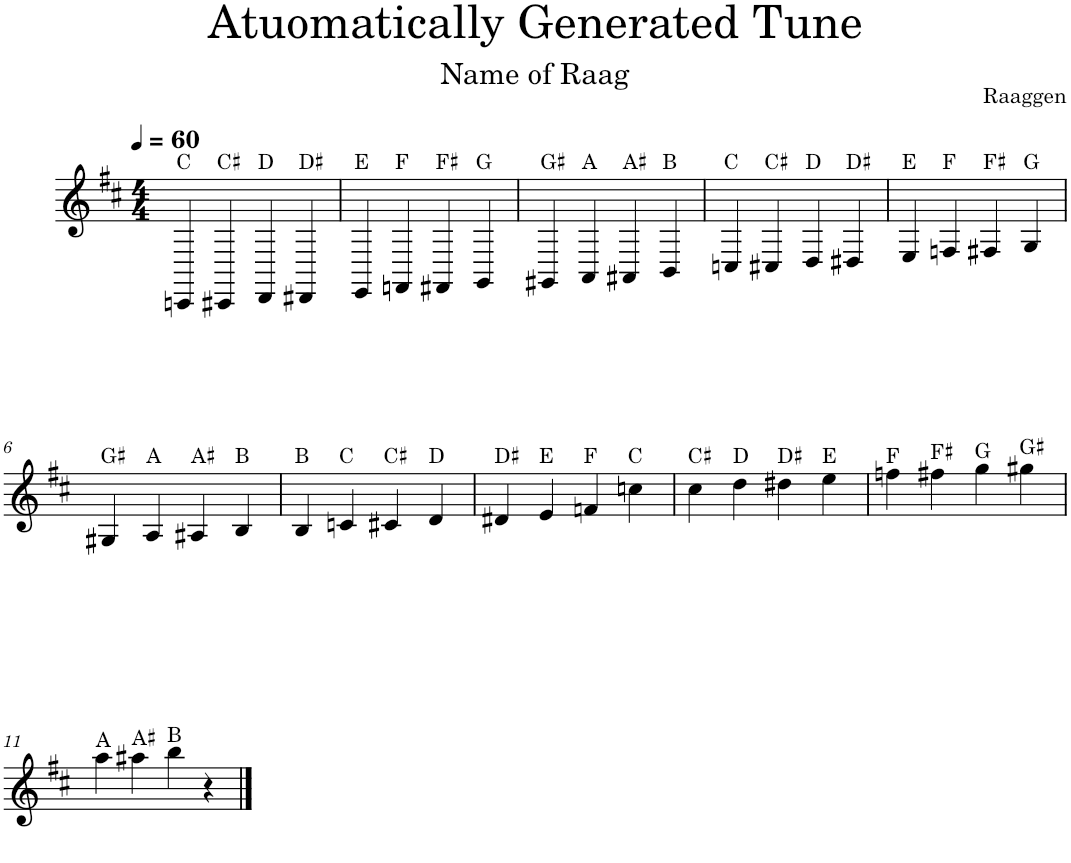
**kern
*part1
*staff1
*I"Piano
*I'Pno.
*clefG2
*k[f#c#]
*M4/4
*MM60
=1
!LO:TX:a:t=C
4CCn/
!LO:TX:a:t=C♯
4CC#X/
!LO:TX:a:t=D
4DD/
!LO:TX:a:t=D♯
4DD#X/
=2
!LO:TX:a:t=E
4EE/
!LO:TX:a:t=F
4FFn/
!LO:TX:a:t=F♯
4FF#X/
!LO:TX:a:t=G
4GG/
=3
!LO:TX:a:t=G♯
4GG#X/
!LO:TX:a:t=A
4AA/
!LO:TX:a:t=A♯
4AA#X/
!LO:TX:a:t=B
4BB/
=4
!LO:TX:a:t=C
4Cn/
!LO:TX:a:t=C♯
4C#X/
!LO:TX:a:t=D
4D/
!LO:TX:a:t=D♯
4D#X/
=5
!LO:TX:a:t=E
4E/
!LO:TX:a:t=F
4Fn/
!LO:TX:a:t=F♯
4F#X/
!LO:TX:a:t=G
4G/
!!LO:LB:g=z
=6
!LO:TX:a:t=G♯
4G#X/
!LO:TX:a:t=A
4A/
!LO:TX:a:t=A♯
4A#X/
!LO:TX:a:t=B
4B/
=7
!LO:TX:a:t=B
4B/
!LO:TX:a:t=C
4cn/
!LO:TX:a:t=C♯
4c#X/
!LO:TX:a:t=D
4d/
=8
!LO:TX:a:t=D♯
4d#X/
!LO:TX:a:t=E
4e/
!LO:TX:a:t=F
4fn/
!LO:TX:a:t=C
4ccn\
=9
!LO:TX:a:t=C♯
4cc#\
!LO:TX:a:t=D
4dd\
!LO:TX:a:t=D♯
4dd#X\
!LO:TX:a:t=E
4ee\
=10
!LO:TX:a:t=F
4ffn\
!LO:TX:a:t=F♯
4ff#X\
!LO:TX:a:t=G
4gg\
!LO:TX:a:t=G♯
4gg#X\
!!LO:LB:g=z
=11
!LO:TX:a:t=A
4aa\
!LO:TX:a:t=A♯
4aa#X\
!LO:TX:a:t=B
4bb\
4r
==
*-
